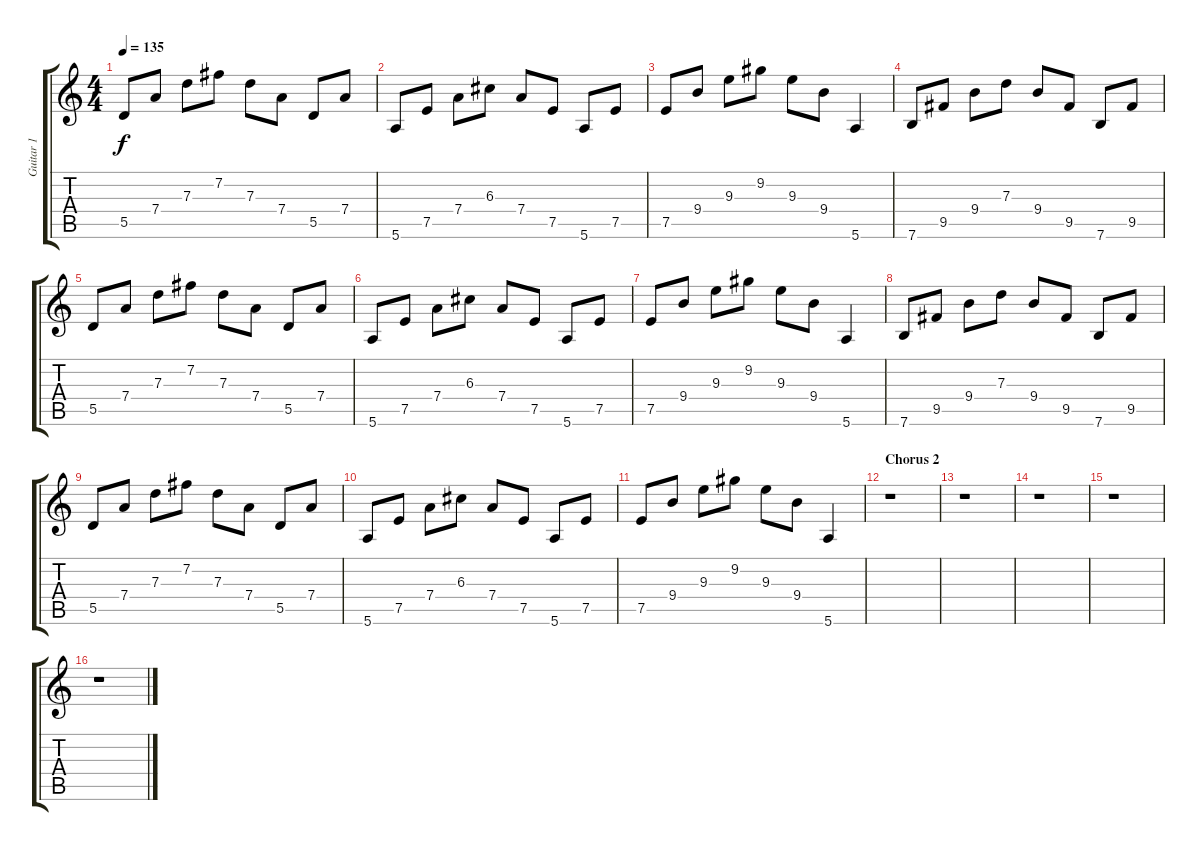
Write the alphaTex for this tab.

\track ("Guitar 1" "Guitar 1") {instrument acousticguitarnylon}
\staff {score tabs}
\tuning (E4 B3 G3 D3 A2 E2) {hide}
\ts (4 4)
\tempo 135
\clef g2
\ks c
5.5.8{dy f} 7.4.8 7.3.8 7.2.8 7.3.8 7.4.8 5.5.8 7.4.8 |
5.6.8 7.5.8 7.4.8 6.3.8 7.4.8 7.5.8 5.6.8 7.5.8 |
7.5.8 9.4.8 9.3.8 9.2.8 9.3.8 9.4.8 5.6.4 |
7.6.8 9.5.8 9.4.8 7.3.8 9.4.8 9.5.8 7.6.8 9.5.8 |
5.5.8 7.4.8 7.3.8 7.2.8 7.3.8 7.4.8 5.5.8 7.4.8 |
5.6.8 7.5.8 7.4.8 6.3.8 7.4.8 7.5.8 5.6.8 7.5.8 |
7.5.8 9.4.8 9.3.8 9.2.8 9.3.8 9.4.8 5.6.4 |
7.6.8 9.5.8 9.4.8 7.3.8 9.4.8 9.5.8 7.6.8 9.5.8 |
5.5.8 7.4.8 7.3.8 7.2.8 7.3.8 7.4.8 5.5.8 7.4.8 |
5.6.8 7.5.8 7.4.8 6.3.8 7.4.8 7.5.8 5.6.8 7.5.8 |
7.5.8 9.4.8 9.3.8 9.2.8 9.3.8 9.4.8 5.6.4 |
\section ("" "Chorus 2")
r.1 |
r.1 |
r.1 |
r.1 |
r.1
